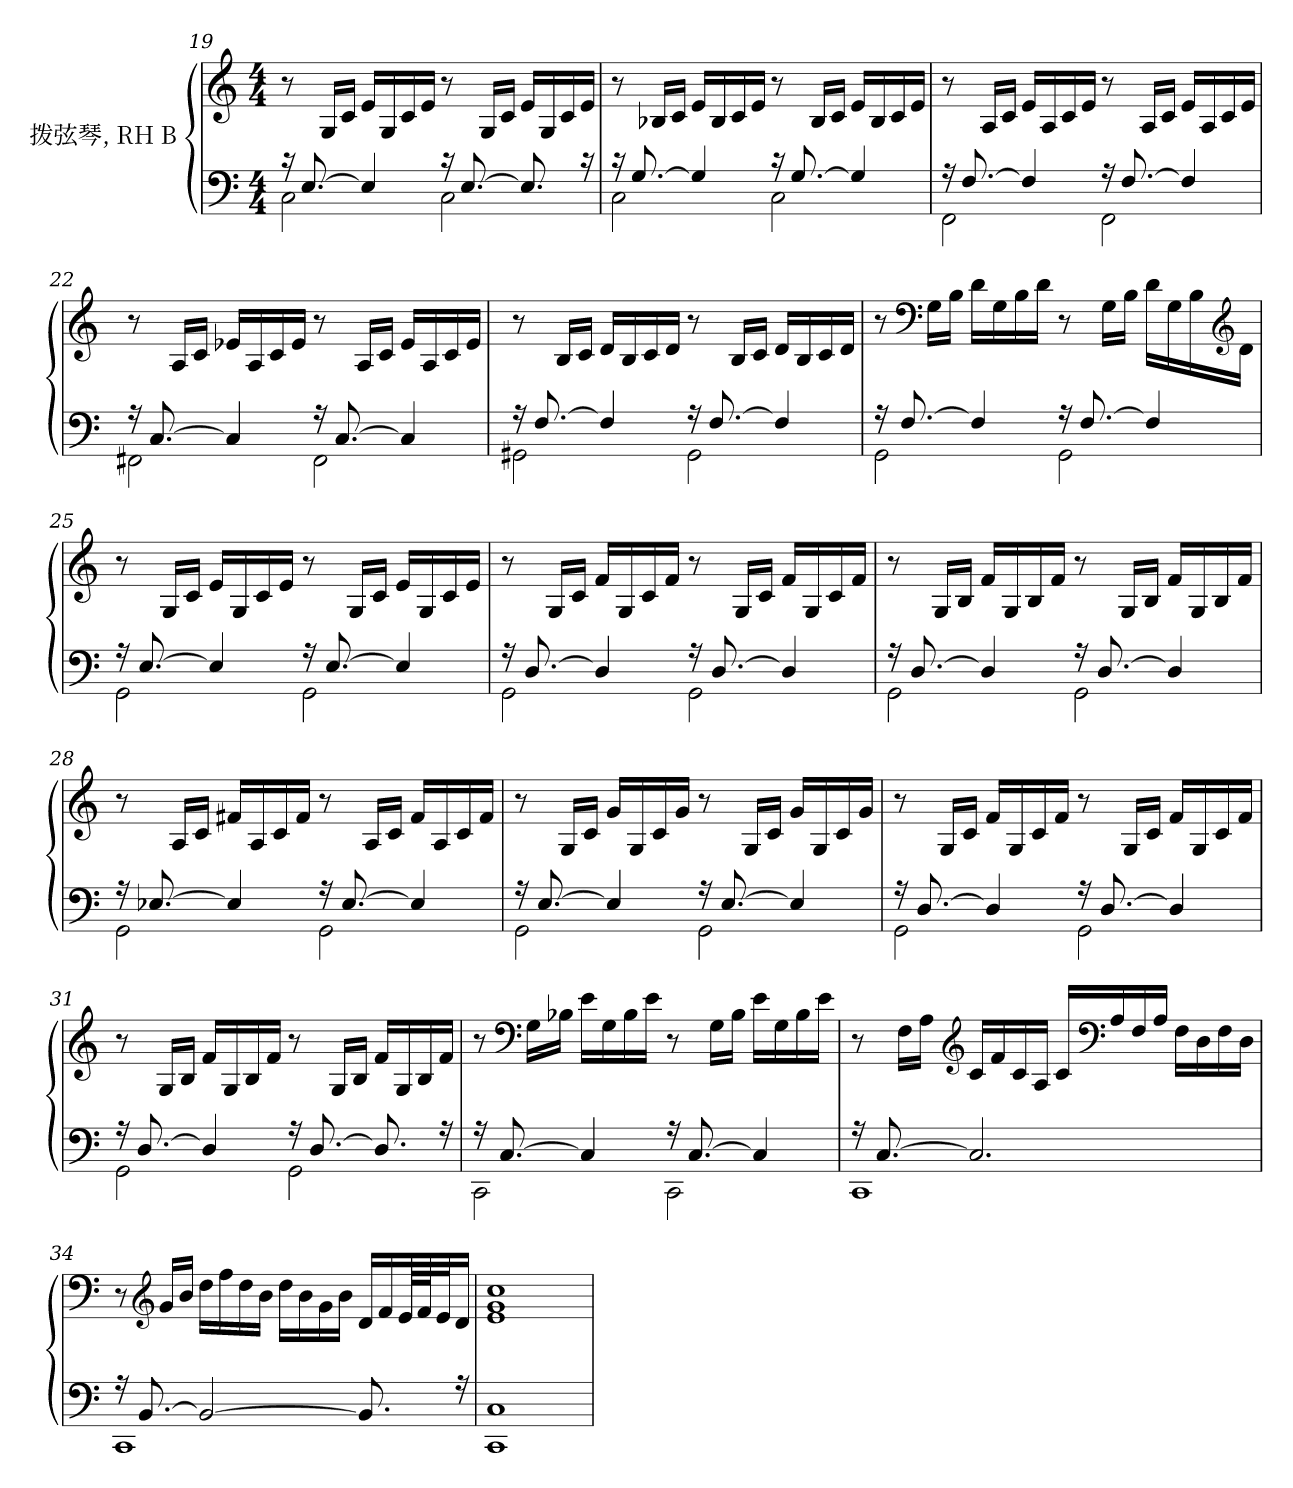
**kern	**kern
*part1	*part1
*staff2	*staff1
*I"拨弦琴, RH B	*
*clefF4	*clefG2
*k[]	*k[]
*M4/4	*M4/4
=19	=19
*^	*
16r	2C\	8r
[8.E/	.	.
.	.	16G/LL
.	.	16c/JJ
4E/]	.	16e/LL
.	.	16G/
.	.	16c/
.	.	16e/JJ
16r	2C\	8r
[8.E/	.	.
.	.	16G/LL
.	.	16c/JJ
8.E/]	.	16e/LL
.	.	16G/
.	.	16c/
16r	.	16e/JJ
!!LO:LB:g=z
=20	=20	=20
16r	2C\	8r
[8.G/	.	.
.	.	16B-X/LL
.	.	16c/JJ
4G/]	.	16e/LL
.	.	16B-/
.	.	16c/
.	.	16e/JJ
16r	2C\	8r
[8.G/	.	.
.	.	16B-/LL
.	.	16c/JJ
4G/]	.	16e/LL
.	.	16B-/
.	.	16c/
.	.	16e/JJ
=21	=21	=21
16r	2FF\	8r
[8.F/	.	.
.	.	16A/LL
.	.	16c/JJ
4F/]	.	16e/LL
.	.	16A/
.	.	16c/
.	.	16e/JJ
16r	2FF\	8r
[8.F/	.	.
.	.	16A/LL
.	.	16c/JJ
4F/]	.	16e/LL
.	.	16A/
.	.	16c/
.	.	16e/JJ
!!LO:LB:g=z
=22	=22	=22
16r	2FF#X\	8r
[8.C/	.	.
.	.	16A/LL
.	.	16c/JJ
4C/]	.	16e-X/LL
.	.	16A/
.	.	16c/
.	.	16e-/JJ
16r	2FF#\	8r
[8.C/	.	.
.	.	16A/LL
.	.	16c/JJ
4C/]	.	16e-/LL
.	.	16A/
.	.	16c/
.	.	16e-/JJ
=23	=23	=23
16r	2GG#X\	8r
[8.F/	.	.
.	.	16B/LL
.	.	16c/JJ
4F/]	.	16d/LL
.	.	16B/
.	.	16c/
.	.	16d/JJ
16r	2GG#\	8r
[8.F/	.	.
.	.	16B/LL
.	.	16c/JJ
4F/]	.	16d/LL
.	.	16B/
.	.	16c/
.	.	16d/JJ
!!LO:LB:g=z
=24	=24	=24
16r	2GG\	8r
[8.F/	.	.
*	*	*clefF4
.	.	16G\LL
.	.	16B\JJ
4F/]	.	16d\LL
.	.	16G\
.	.	16B\
.	.	16d\JJ
16r	2GG\	8r
[8.F/	.	.
.	.	16G\LL
.	.	16B\JJ
4F/]	.	16d\LL
.	.	16G\
.	.	16B\
*	*	*clefG2
.	.	16d\JJ
=25	=25	=25
16r	2GG\	8r
[8.E/	.	.
.	.	16G/LL
.	.	16c/JJ
4E/]	.	16e/LL
.	.	16G/
.	.	16c/
.	.	16e/JJ
16r	2GG\	8r
[8.E/	.	.
.	.	16G/LL
.	.	16c/JJ
4E/]	.	16e/LL
.	.	16G/
.	.	16c/
.	.	16e/JJ
!!LO:LB:g=z
=26	=26	=26
16r	2GG\	8r
[8.D/	.	.
.	.	16G/LL
.	.	16c/JJ
4D/]	.	16f/LL
.	.	16G/
.	.	16c/
.	.	16f/JJ
16r	2GG\	8r
[8.D/	.	.
.	.	16G/LL
.	.	16c/JJ
4D/]	.	16f/LL
.	.	16G/
.	.	16c/
.	.	16f/JJ
=27	=27	=27
16r	2GG\	8r
[8.D/	.	.
.	.	16G/LL
.	.	16B/JJ
4D/]	.	16f/LL
.	.	16G/
.	.	16B/
.	.	16f/JJ
16r	2GG\	8r
[8.D/	.	.
.	.	16G/LL
.	.	16B/JJ
4D/]	.	16f/LL
.	.	16G/
.	.	16B/
.	.	16f/JJ
!!LO:LB:g=z
=28	=28	=28
16r	2GG\	8r
[8.E-X/	.	.
.	.	16A/LL
.	.	16c/JJ
4E-/]	.	16f#X/LL
.	.	16A/
.	.	16c/
.	.	16f#/JJ
16r	2GG\	8r
[8.E-/	.	.
.	.	16A/LL
.	.	16c/JJ
4E-/]	.	16f#/LL
.	.	16A/
.	.	16c/
.	.	16f#/JJ
=29	=29	=29
16r	2GG\	8r
[8.E/	.	.
.	.	16G/LL
.	.	16c/JJ
4E/]	.	16g/LL
.	.	16G/
.	.	16c/
.	.	16g/JJ
16r	2GG\	8r
[8.E/	.	.
.	.	16G/LL
.	.	16c/JJ
4E/]	.	16g/LL
.	.	16G/
.	.	16c/
.	.	16g/JJ
!!LO:PB:g=z
=30	=30	=30
16r	2GG\	8r
[8.D/	.	.
.	.	16G/LL
.	.	16c/JJ
4D/]	.	16f/LL
.	.	16G/
.	.	16c/
.	.	16f/JJ
16r	2GG\	8r
[8.D/	.	.
.	.	16G/LL
.	.	16c/JJ
4D/]	.	16f/LL
.	.	16G/
.	.	16c/
.	.	16f/JJ
=31	=31	=31
16r	2GG\	8r
[8.D/	.	.
.	.	16G/LL
.	.	16B/JJ
4D/]	.	16f/LL
.	.	16G/
.	.	16B/
.	.	16f/JJ
16r	2GG\	8r
[8.D/	.	.
.	.	16G/LL
.	.	16B/JJ
8.D/]	.	16f/LL
.	.	16G/
.	.	16B/
16r	.	16f/JJ
!!LO:LB:g=z
=32	=32	=32
16r	2CC\	8r
[8.C/	.	.
*	*	*clefF4
.	.	16G\LL
.	.	16B-X\JJ
4C/]	.	16e\LL
.	.	16G\
.	.	16B-\
.	.	16e\JJ
16r	2CC\	8r
[8.C/	.	.
.	.	16G\LL
.	.	16B-\JJ
4C/]	.	16e\LL
.	.	16G\
.	.	16B-\
.	.	16e\JJ
=33	=33	=33
16r	1CC	8r
[8.C/	.	.
.	.	16F\LL
.	.	16A\JJ
*	*	*clefG2
2.C/]	.	16c/LL
.	.	16f/
.	.	16c/
.	.	16A/JJ
.	.	16c/LL
*	*	*clefF4
.	.	16A/
.	.	16F/
.	.	16A/JJ
.	.	16F\LL
.	.	16D\
.	.	16F\
.	.	16D\JJ
!!LO:LB:g=z
=34	=34	=34
16r	1CC	8r
[8.BB/	.	.
*	*	*clefG2
*	*	*MM69
.	.	16g/LL
.	.	16b/JJ
*	*	*MM67
2BB/_	.	16dd\LL
.	.	16ff\
*	*	*MM65
.	.	16dd\
.	.	16b\JJ
*	*	*MM64
.	.	16dd\LL
.	.	16b\
*	*	*MM61
.	.	16g\
.	.	16b\JJ
*	*	*MM60
8.BB/]	.	16d/LL
.	.	16f/
*	*	*MM50
.	.	64e/LL
.	.	64f/J
.	.	32e/J
16r	.	16d/JJ
*v	*v	*
=35	=35
*	*MM48
1CC 1C	1e 1g 1cc
=	=
*-	*-
